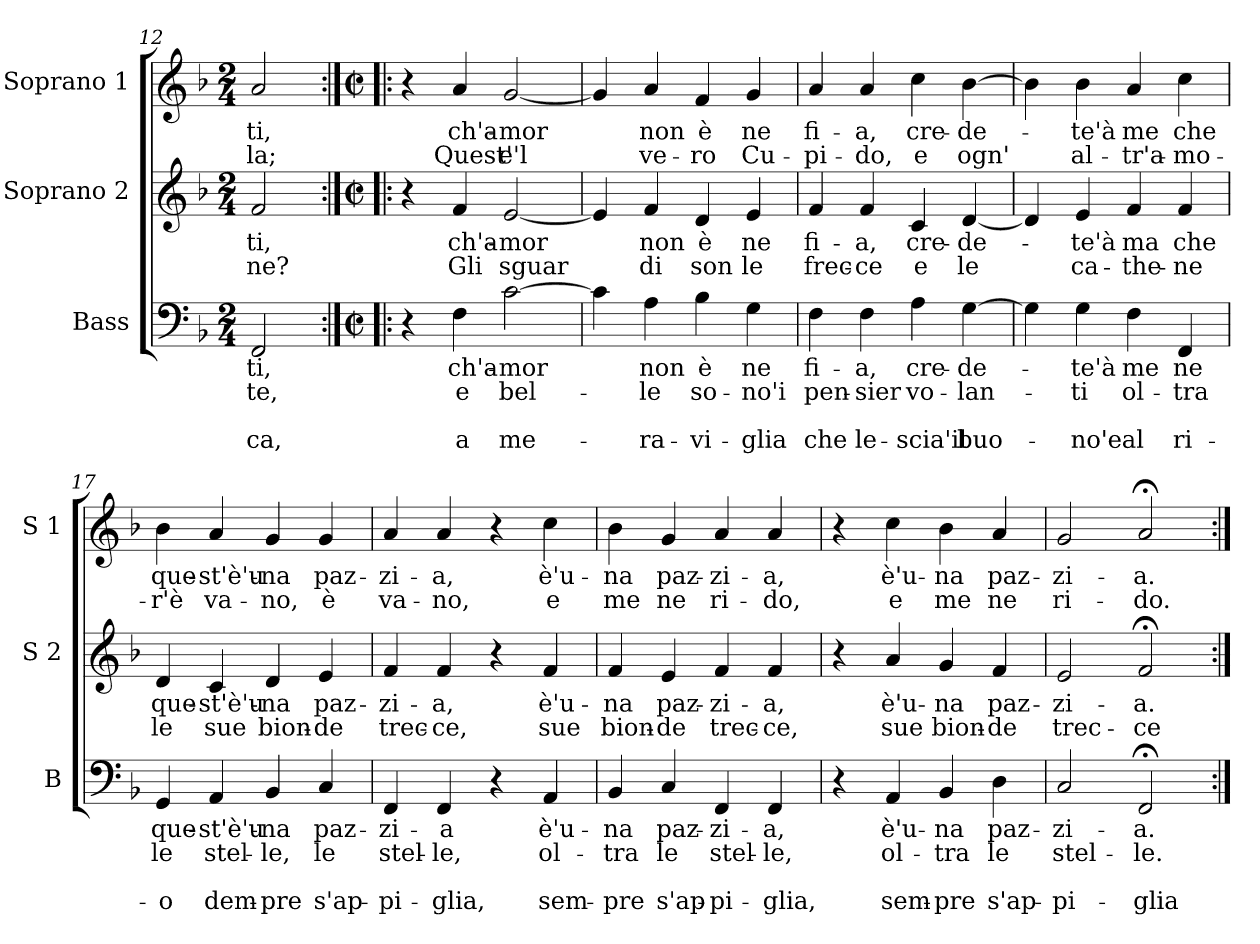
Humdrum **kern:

**kern	**text	**text	**text	**text	**kern	**text	**text	**kern	**text	**text
*part3	*part3	*part3	*part3	*part3	*part2	*part2	*part2	*part1	*part1	*part1
*staff3	*staff3	*staff3	*staff3	*staff3	*staff2	*staff2	*staff2	*staff1	*staff1	*staff1
*I"Bass	*	*	*	*	*I"Soprano 2	*	*	*I"Soprano 1	*	*
*I'B	*	*	*	*	*I'S 2	*	*	*I'S 1	*	*
*clefF4	*	*	*	*	*clefG2	*	*	*clefG2	*	*
*k[b-]	*	*	*	*	*k[b-]	*	*	*k[b-]	*	*
*F:	*	*	*	*	*F:	*	*	*F:	*	*
*M2/4	*	*	*	*	*M2/4	*	*	*M2/4	*	*
=12	=12	=12	=12	=12	=12	=12	=12	=12	=12	=12
!	!LO:LY:b	!LO:LY:b	!	!LO:LY:b	!	!LO:LY:b	!LO:LY:b	!	!LO:LY:b	!LO:LY:b
2FF/	-ti,	-te,	.	-ca,	2f/	-ti,	-ne?	2a/	-ti,	-la;
=13:|!|:	=13:|!|:	=13:|!|:	=13:|!|:	=13:|!|:	=13:|!|:	=13:|!|:	=13:|!|:	=13:|!|:	=13:|!|:	=13:|!|:
*M2/2	*	*	*	*	*M2/2	*	*	*M2/2	*	*
*met(c|)	*	*	*	*	*met(c|)	*	*	*met(c|)	*	*
4r	.	.	.	.	4r	.	.	4r	.	.
!	!LO:LY:b	!LO:LY:b	!	!LO:LY:b	!	!LO:LY:b	!LO:LY:b	!	!LO:LY:b	!LO:LY:b
4F\	ch'a-	e	.	a	4f/	ch'a-	Gli	4a/	ch'a-	Quest'
!	!LO:LY:b	!LO:LY:b	!	!LO:LY:b	!	!LO:LY:b	!LO:LY:b	!	!LO:LY:b	!LO:LY:b
[2c\	-mor	bel-	.	me-	[2e/	-mor	sguar	[2g/	-mor	e'l
!!LO:LB:g=z
=14	=14	=14	=14	=14	=14	=14	=14	=14	=14	=14
4c\]	.	.	.	.	4e/]	.	.	4g/]	.	.
!	!LO:LY:b	!LO:LY:b	!	!LO:LY:b	!	!LO:LY:b	!LO:LY:b	!	!LO:LY:b	!LO:LY:b
4A\	non	-le	.	-ra-	4f/	non	di	4a/	non	ve-
!	!LO:LY:b	!LO:LY:b	!	!LO:LY:b	!	!LO:LY:b	!LO:LY:b	!	!LO:LY:b	!LO:LY:b
4B-\	è	so-	.	-vi-	4d/	è	son	4f/	è	-ro
!	!LO:LY:b	!LO:LY:b	!	!LO:LY:b	!	!LO:LY:b	!LO:LY:b	!	!LO:LY:b	!LO:LY:b
4G\	ne	-no'i	.	-glia	4e/	ne	le	4g/	ne	Cu-
=15	=15	=15	=15	=15	=15	=15	=15	=15	=15	=15
!	!LO:LY:b	!LO:LY:b	!	!LO:LY:b	!	!LO:LY:b	!LO:LY:b	!	!LO:LY:b	!LO:LY:b
4F\	fi-	pen-	.	che	4f/	fi-	frec-	4a/	fi-	-pi-
!	!LO:LY:b	!LO:LY:b	!	!LO:LY:b	!	!LO:LY:b	!LO:LY:b	!	!LO:LY:b	!LO:LY:b
4F\	-a,	-sier	.	le-	4f/	-a,	-ce	4a/	-a,	-do,
!	!LO:LY:b	!LO:LY:b	!	!LO:LY:b	!	!LO:LY:b	!LO:LY:b	!	!LO:LY:b	!LO:LY:b
4A\	cre-	vo-	.	-scia'il	4c/	cre-	e	4cc\	cre-	e
!	!LO:LY:b	!LO:LY:b	!	!LO:LY:b	!	!LO:LY:b	!LO:LY:b	!	!LO:LY:b	!LO:LY:b
[4G\	-de-	-lan-	.	buo-	[4d/	-de-	le	[4b-\	-de-	ogn'
=16	=16	=16	=16	=16	=16	=16	=16	=16	=16	=16
4G\]	.	.	.	.	4d/]	.	.	4b-\]	.	.
!	!LO:LY:b	!LO:LY:b	!	!LO:LY:b	!	!LO:LY:b	!LO:LY:b	!	!LO:LY:b	!LO:LY:b
4G\	-te'à	-ti	.	-no'e	4e/	-te'à	ca-	4b-\	-te'à	al-
!	!LO:LY:b	!LO:LY:b	!	!LO:LY:b	!	!LO:LY:b	!LO:LY:b	!	!LO:LY:b	!LO:LY:b
4F\	me	ol-	.	al	4f/	ma	-the-	4a/	me	-tr'a-
!	!LO:LY:b	!LO:LY:b	!	!LO:LY:b	!	!LO:LY:b	!LO:LY:b	!	!LO:LY:b	!LO:LY:b
4FF/	ne	-tra	.	ri-	4f/	che	-ne	4cc\	che	-mo-
=17	=17	=17	=17	=17	=17	=17	=17	=17	=17	=17
!	!LO:LY:b	!LO:LY:b	!	!LO:LY:b	!	!LO:LY:b	!LO:LY:b	!	!LO:LY:b	!LO:LY:b
4GG/	que-	le	.	-o	4d/	que-	le	4b-\	que-	-r'è
!	!LO:LY:b	!LO:LY:b	!	!LO:LY:b	!	!LO:LY:b	!LO:LY:b	!	!LO:LY:b	!LO:LY:b
4AA/	-st'è'u-	stel-	.	dem-	4c/	-st'è'u-	sue	4a/	-st'è'u-	va-
!	!LO:LY:b	!LO:LY:b	!	!LO:LY:b	!	!LO:LY:b	!LO:LY:b	!	!LO:LY:b	!LO:LY:b
4BB-/	-na	-le,	.	-pre	4d/	-na	bion-	4g/	-na	-no,
!	!LO:LY:b	!LO:LY:b	!	!LO:LY:b	!	!LO:LY:b	!LO:LY:b	!	!LO:LY:b	!LO:LY:b
4C/	paz-	le	.	s'ap-	4e/	paz-	-de	4g/	paz-	è
!!LO:LB:g=z
=18	=18	=18	=18	=18	=18	=18	=18	=18	=18	=18
!	!LO:LY:b	!LO:LY:b	!	!LO:LY:b	!	!LO:LY:b	!LO:LY:b	!	!LO:LY:b	!LO:LY:b
4FF/	-zi-	stel-	.	-pi-	4f/	-zi-	trec-	4a/	-zi-	va-
!	!LO:LY:b	!LO:LY:b	!	!LO:LY:b	!	!LO:LY:b	!LO:LY:b	!	!LO:LY:b	!LO:LY:b
4FF/	-a	-le,	.	-glia,	4f/	-a,	-ce,	4a/	-a,	-no,
4r	.	.	.	.	4r	.	.	4r	.	.
!	!LO:LY:b	!LO:LY:b	!	!LO:LY:b	!	!LO:LY:b	!LO:LY:b	!	!LO:LY:b	!LO:LY:b
4AA/	è'u-	ol-	.	sem-	4f/	è'u-	sue	4cc\	è'u-	e
=19	=19	=19	=19	=19	=19	=19	=19	=19	=19	=19
!	!LO:LY:b	!LO:LY:b	!	!LO:LY:b	!	!LO:LY:b	!LO:LY:b	!	!LO:LY:b	!LO:LY:b
4BB-/	-na	-tra	.	-pre	4f/	-na	bion-	4b-\	-na	me
!	!LO:LY:b	!LO:LY:b	!	!LO:LY:b	!	!LO:LY:b	!LO:LY:b	!	!LO:LY:b	!LO:LY:b
4C/	paz-	le	.	s'ap-	4e/	paz-	-de	4g/	paz-	ne
!	!LO:LY:b	!LO:LY:b	!	!LO:LY:b	!	!LO:LY:b	!LO:LY:b	!	!LO:LY:b	!LO:LY:b
4FF/	-zi-	stel-	.	-pi-	4f/	-zi-	trec-	4a/	-zi-	ri-
!	!LO:LY:b	!LO:LY:b	!	!LO:LY:b	!	!LO:LY:b	!LO:LY:b	!	!LO:LY:b	!LO:LY:b
4FF/	-a,	-le,	.	-glia,	4f/	-a,	-ce,	4a/	-a,	-do,
=20	=20	=20	=20	=20	=20	=20	=20	=20	=20	=20
4r	.	.	.	.	4r	.	.	4r	.	.
!	!LO:LY:b	!LO:LY:b	!	!LO:LY:b	!	!LO:LY:b	!LO:LY:b	!	!LO:LY:b	!LO:LY:b
4AA/	è'u-	ol-	.	sem-	4a/	è'u-	sue	4cc\	è'u-	e
!	!LO:LY:b	!LO:LY:b	!	!LO:LY:b	!	!LO:LY:b	!LO:LY:b	!	!LO:LY:b	!LO:LY:b
4BB-/	-na	-tra	.	-pre	4g/	-na	bion-	4b-\	-na	me
!	!LO:LY:b	!LO:LY:b	!	!LO:LY:b	!	!LO:LY:b	!LO:LY:b	!	!LO:LY:b	!LO:LY:b
4D\	paz-	le	.	s'ap-	4f/	paz-	-de	4a/	paz-	ne
=21	=21	=21	=21	=21	=21	=21	=21	=21	=21	=21
!	!LO:LY:b	!LO:LY:b	!	!LO:LY:b	!	!LO:LY:b	!LO:LY:b	!	!LO:LY:b	!LO:LY:b
2C/	-zi-	stel-	.	-pi-	2e/	-zi-	trec-	2g/	-zi-	ri-
!	!LO:LY:b	!LO:LY:b	!	!LO:LY:b	!	!LO:LY:b	!LO:LY:b	!	!LO:LY:b	!LO:LY:b
2FF;</	-a.	-le.	.	-glia	2f;</	-a.	-ce	2a;</	-a.	-do.
=:|!	=:|!	=:|!	=:|!	=:|!	=:|!	=:|!	=:|!	=:|!	=:|!	=:|!
*-	*-	*-	*-	*-	*-	*-	*-	*-	*-	*-
